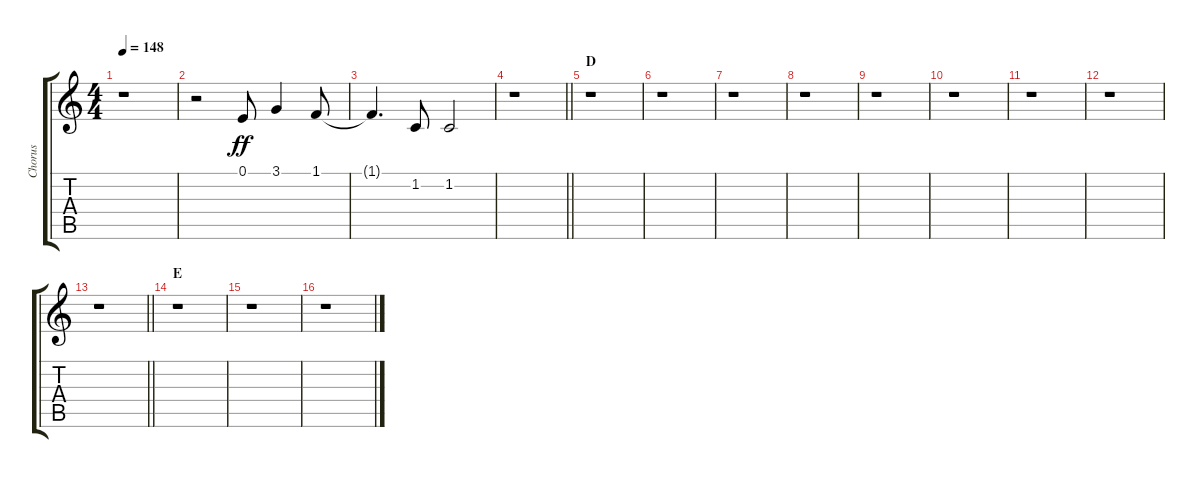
\track ("Chorus" "Chorus") {instrument voiceoohs}
\staff {score tabs}
\tuning (E4 B3 G3 D3 A2 E2) {hide}
\ts (4 4)
\tempo 148
\clef g2
\ks c
r.1{dy ff} |
r.2 0.1.8 3.1.4 1.1.8 |
1.1{t}.4{d} 1.2.8 1.2.2 |
\barLineRight lightlight
r.1 |
\section ("" "D")
r.1 |
r.1 |
r.1 |
r.1 |
r.1 |
r.1 |
r.1 |
r.1 |
\barLineRight lightlight
r.1 |
\section ("" "E")
r.1 |
r.1 |
r.1
